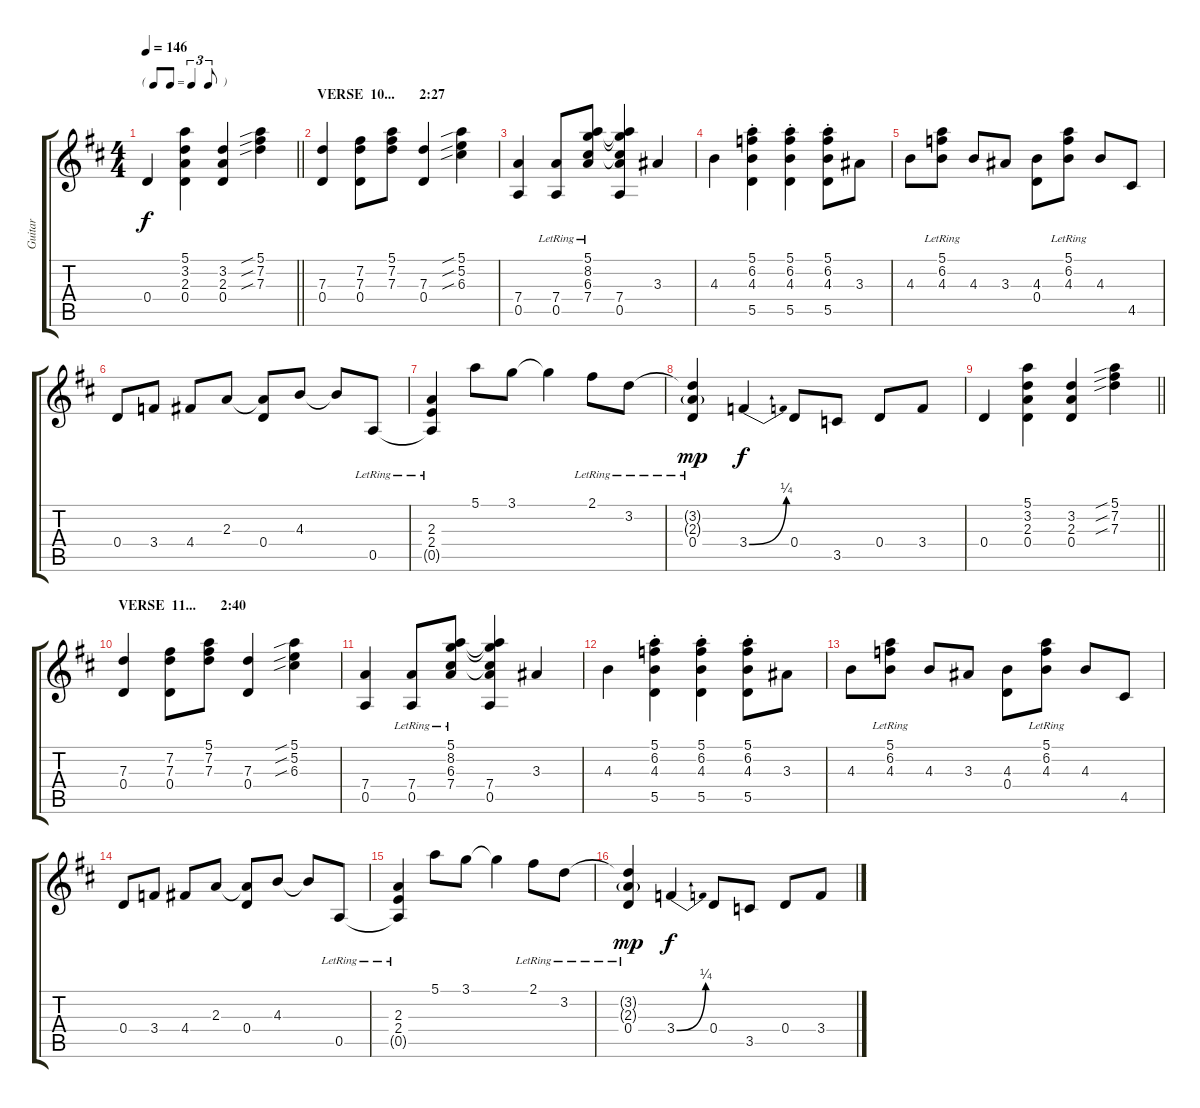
\track ("Guitar" "Guitar") {instrument acousticguitarsteel}
\staff {score tabs}
\tuning (E4 B3 G3 D3 A2 E2) {hide}
\ts (4 4)
\tf triplet8th
\tempo 146
\clef g2
\barLineRight lightlight
\ks d
0.4.4{dy f} (5.1 3.2 2.3 0.4).4 (3.2 2.3 0.4).4 (5.1{sib} 7.2{sib} 7.3{sib}).4 |
\section ("" "VERSE  10...       2:27")
(7.3 0.4).4 (7.2 7.3 0.4).8 (5.1 7.2 7.3).8 (7.3 0.4).4 (5.1{sib} 5.2{sib} 6.3{sib}).4 |
(7.4 0.5).4 (7.4 0.5{lr}).8 (5.1{lr} 8.2{lr} 6.3{lr} 7.4).8 (5.1{t} 8.2{t} 6.3{t} 7.4 0.5).4 3.3.4 |
4.3.4 (5.1{st} 6.2{st} 4.3{st} 5.5{st}).4 (5.1{st} 6.2{st} 4.3{st} 5.5{st}).4 (5.1{st} 6.2{st} 4.3{st} 5.5{st}).8 3.3.8 |
4.3.8 (5.1{lr} 6.2{lr} 4.3{lr}).8 4.3.8 3.3.8 (4.3 0.4).8 (5.1{lr} 6.2{lr} 4.3{lr}).8 4.3.8 4.5.8 |
0.4.8 3.4.8 4.4.8 2.3.8 (2.3{t} 0.4).8 4.3.8 4.3{t}.8 0.5{lr}.8 |
(2.3{lr} 2.4{lr} 0.5{t}).4 5.1.8 3.1.8 3.1{t}.4 2.1{lr}.8 3.2{lr}.8 |
(3.2{t} 2.3{g lr} 0.4{lr}).4{dy mp} 3.4{be (bend 0 0 60 1)}.4{dy f} 0.4.8 3.5.8 0.4.8 3.4.8 |
\barLineRight lightlight
0.4.4 (5.1 3.2 2.3 0.4).4 (3.2 2.3 0.4).4 (5.1{sib} 7.2{sib} 7.3{sib}).4 |
\section ("" "VERSE  11...       2:40")
(7.3 0.4).4 (7.2 7.3 0.4).8 (5.1 7.2 7.3).8 (7.3 0.4).4 (5.1{sib} 5.2{sib} 6.3{sib}).4 |
(7.4 0.5).4 (7.4 0.5{lr}).8 (5.1{lr} 8.2{lr} 6.3{lr} 7.4).8 (5.1{t} 8.2{t} 6.3{t} 7.4 0.5).4 3.3.4 |
4.3.4 (5.1{st} 6.2{st} 4.3{st} 5.5{st}).4 (5.1{st} 6.2{st} 4.3{st} 5.5{st}).4 (5.1{st} 6.2{st} 4.3{st} 5.5{st}).8 3.3.8 |
4.3.8 (5.1{lr} 6.2{lr} 4.3{lr}).8 4.3.8 3.3.8 (4.3 0.4).8 (5.1{lr} 6.2{lr} 4.3{lr}).8 4.3.8 4.5.8 |
0.4.8 3.4.8 4.4.8 2.3.8 (2.3{t} 0.4).8 4.3.8 4.3{t}.8 0.5{lr}.8 |
(2.3{lr} 2.4{lr} 0.5{t}).4 5.1.8 3.1.8 3.1{t}.4 2.1{lr}.8 3.2{lr}.8 |
(3.2{t} 2.3{g lr} 0.4{lr}).4{dy mp} 3.4{be (bend 0 0 60 1)}.4{dy f} 0.4.8 3.5.8 0.4.8 3.4.8
